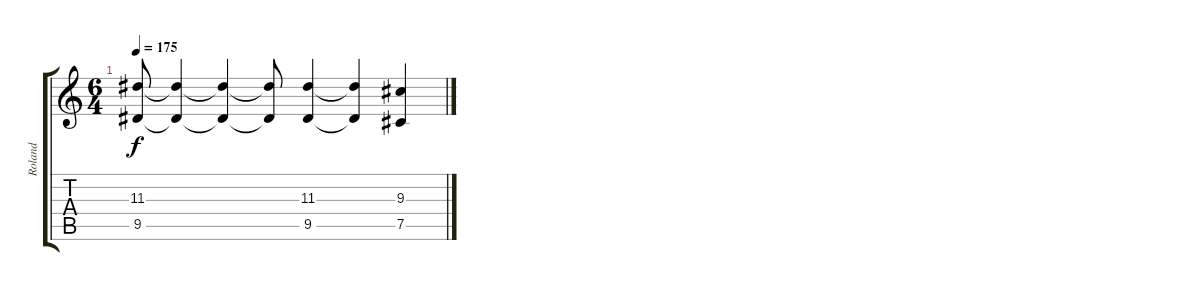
\track ("Roland" "Roland") {instrument distortionguitar}
\staff {score tabs}
\tuning (Db4 Ab3 E3 B2 Gb2 B1) {hide}
\ts (6 4)
\tempo 175
\clef g2
\ks c
(11.3 9.5).8{dy f} (11.3{t} 9.5{t}).4 (11.3{t} 9.5{t}).4 (11.3{t} 9.5{t}).8 (11.3 9.5).4 (11.3{t} 9.5{t}).4 (9.3 7.5).4
